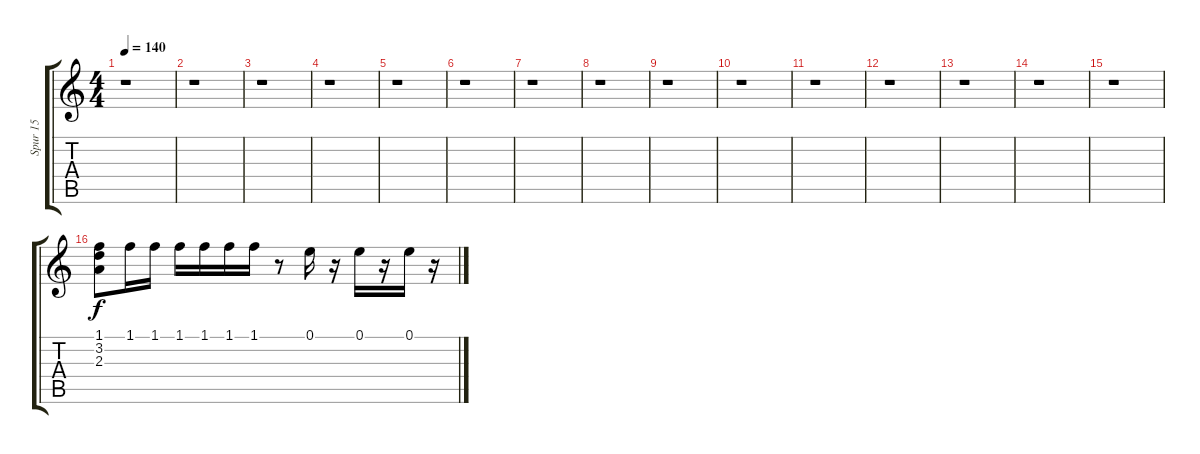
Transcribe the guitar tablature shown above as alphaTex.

\track ("Spur 15" "Spur 15") {instrument acousticguitarnylon}
\staff {score tabs}
\tuning (E4 B3 G3 D3 A2 E2) {hide}
\ts (4 4)
\tempo 140
\clef g2
\ks c
r.1{dy f} |
r.1 |
r.1 |
r.1 |
r.1 |
r.1 |
r.1 |
r.1 |
r.1 |
r.1 |
r.1 |
r.1 |
r.1 |
r.1 |
r.1 |
(1.1 3.2 2.3).8 1.1.16 1.1.16 1.1.16 1.1.16 1.1.16 1.1.16 r.8 0.1.16 r.16 0.1.16 r.16 0.1.16 r.16
